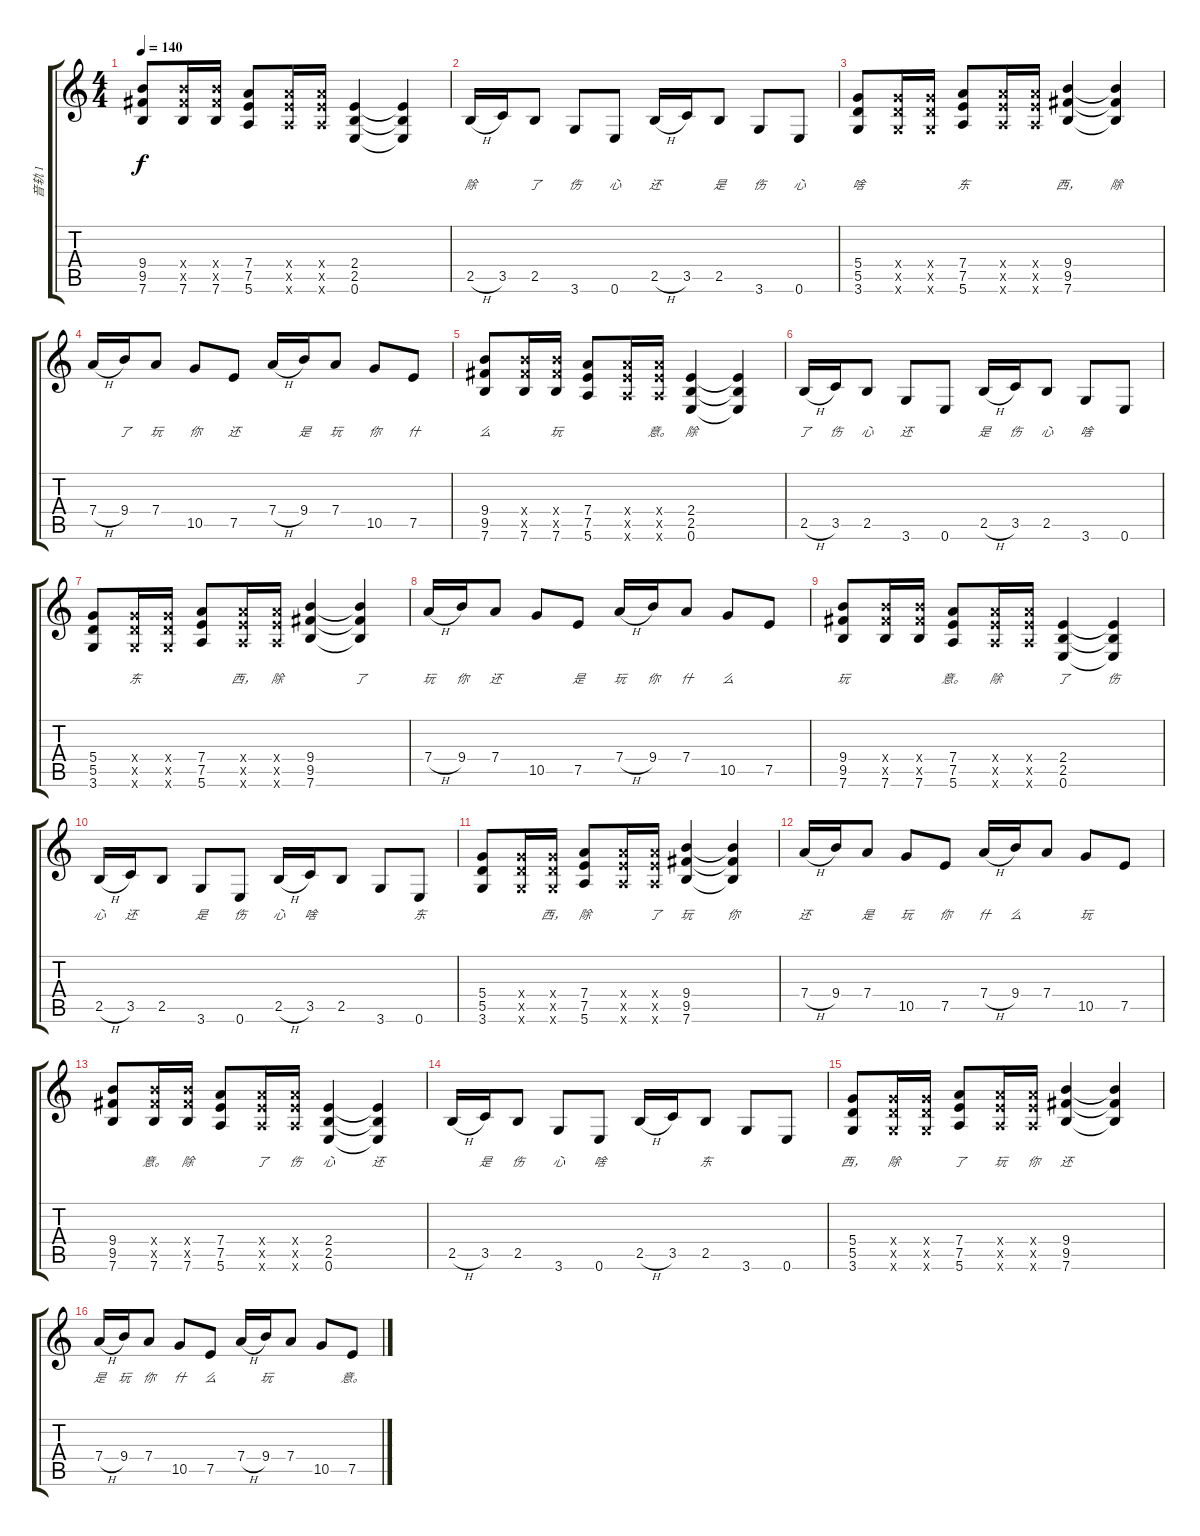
\track ("音轨 1" "音轨 1") {instrument overdrivenguitar}
\staff {score tabs}
\tuning (E4 B3 G3 D3 A2 E2) {hide}
\ts (4 4)
\tempo 140
\clef g2
\ks c
(9.4 9.5 7.6).8{dy f} (9.4{x} 9.5{x} 7.6).16 (9.4{x} 9.5{x} 7.6).16 (7.4 7.5 5.6).8 (7.4{x} 7.5{x} 5.6{x}).16 (7.4{x} 7.5{x} 5.6{x}).16 (2.4 2.5 0.6).4 (2.4{t} 2.5{t} 0.6{t}).4 |
2.5{h}.16{lyrics (0 "除") lyrics (1 "") lyrics (2 "") lyrics (3 "") lyrics (4 "")} 3.5.16{lyrics (0 "") lyrics (1 "") lyrics (2 "") lyrics (3 "") lyrics (4 "")} 2.5.8{lyrics (0 "了") lyrics (1 "") lyrics (2 "") lyrics (3 "") lyrics (4 "")} 3.6.8{lyrics (0 "伤") lyrics (1 "") lyrics (2 "") lyrics (3 "") lyrics (4 "")} 0.6.8{lyrics (0 "心") lyrics (1 "") lyrics (2 "") lyrics (3 "") lyrics (4 "")} 2.5{h}.16{lyrics (0 "还") lyrics (1 "") lyrics (2 "") lyrics (3 "") lyrics (4 "")} 3.5.16{lyrics (0 "") lyrics (1 "") lyrics (2 "") lyrics (3 "") lyrics (4 "")} 2.5.8{lyrics (0 "是") lyrics (1 "") lyrics (2 "") lyrics (3 "") lyrics (4 "")} 3.6.8{lyrics (0 "伤") lyrics (1 "") lyrics (2 "") lyrics (3 "") lyrics (4 "")} 0.6.8{lyrics (0 "心") lyrics (1 "") lyrics (2 "") lyrics (3 "") lyrics (4 "")} |
(5.4 5.5 3.6).8{lyrics (0 "啥") lyrics (1 "") lyrics (2 "") lyrics (3 "") lyrics (4 "")} (5.4{x} 5.5{x} 3.6{x}).16{lyrics (0 "") lyrics (1 "") lyrics (2 "") lyrics (3 "") lyrics (4 "")} (5.4{x} 5.5{x} 3.6{x}).16{lyrics (0 "") lyrics (1 "") lyrics (2 "") lyrics (3 "") lyrics (4 "")} (7.4 7.5 5.6).8{lyrics (0 "东") lyrics (1 "") lyrics (2 "") lyrics (3 "") lyrics (4 "")} (7.4{x} 7.5{x} 5.6{x}).16{lyrics (0 "") lyrics (1 "") lyrics (2 "") lyrics (3 "") lyrics (4 "")} (7.4{x} 7.5{x} 5.6{x}).16{lyrics (0 "") lyrics (1 "") lyrics (2 "") lyrics (3 "") lyrics (4 "")} (9.4 9.5 7.6).4{lyrics (0 "西，") lyrics (1 "") lyrics (2 "") lyrics (3 "") lyrics (4 "")} (9.4{t} 9.5{t} 7.6{t}).4{lyrics (0 "除") lyrics (1 "") lyrics (2 "") lyrics (3 "") lyrics (4 "")} |
7.4{h}.16{lyrics (0 "") lyrics (1 "") lyrics (2 "") lyrics (3 "") lyrics (4 "")} 9.4.16{lyrics (0 "了") lyrics (1 "") lyrics (2 "") lyrics (3 "") lyrics (4 "")} 7.4.8{lyrics (0 "玩") lyrics (1 "") lyrics (2 "") lyrics (3 "") lyrics (4 "")} 10.5.8{lyrics (0 "你") lyrics (1 "") lyrics (2 "") lyrics (3 "") lyrics (4 "")} 7.5.8{lyrics (0 "还") lyrics (1 "") lyrics (2 "") lyrics (3 "") lyrics (4 "")} 7.4{h}.16{lyrics (0 "") lyrics (1 "") lyrics (2 "") lyrics (3 "") lyrics (4 "")} 9.4.16{lyrics (0 "是") lyrics (1 "") lyrics (2 "") lyrics (3 "") lyrics (4 "")} 7.4.8{lyrics (0 "玩") lyrics (1 "") lyrics (2 "") lyrics (3 "") lyrics (4 "")} 10.5.8{lyrics (0 "你") lyrics (1 "") lyrics (2 "") lyrics (3 "") lyrics (4 "")} 7.5.8{lyrics (0 "什") lyrics (1 "") lyrics (2 "") lyrics (3 "") lyrics (4 "")} |
(9.4 9.5 7.6).8{lyrics (0 "么") lyrics (1 "") lyrics (2 "") lyrics (3 "") lyrics (4 "")} (9.4{x} 9.5{x} 7.6).16{lyrics (0 "") lyrics (1 "") lyrics (2 "") lyrics (3 "") lyrics (4 "")} (9.4{x} 9.5{x} 7.6).16{lyrics (0 "玩") lyrics (1 "") lyrics (2 "") lyrics (3 "") lyrics (4 "")} (7.4 7.5 5.6).8{lyrics (0 "") lyrics (1 "") lyrics (2 "") lyrics (3 "") lyrics (4 "")} (7.4{x} 7.5{x} 5.6{x}).16{lyrics (0 "") lyrics (1 "") lyrics (2 "") lyrics (3 "") lyrics (4 "")} (7.4{x} 7.5{x} 5.6{x}).16{lyrics (0 "意。") lyrics (1 "") lyrics (2 "") lyrics (3 "") lyrics (4 "")} (2.4 2.5 0.6).4{lyrics (0 "除") lyrics (1 "") lyrics (2 "") lyrics (3 "") lyrics (4 "")} (2.4{t} 2.5{t} 0.6{t}).4{lyrics (0 "") lyrics (1 "") lyrics (2 "") lyrics (3 "") lyrics (4 "")} |
2.5{h}.16{lyrics (0 "了") lyrics (1 "") lyrics (2 "") lyrics (3 "") lyrics (4 "")} 3.5.16{lyrics (0 "伤") lyrics (1 "") lyrics (2 "") lyrics (3 "") lyrics (4 "")} 2.5.8{lyrics (0 "心") lyrics (1 "") lyrics (2 "") lyrics (3 "") lyrics (4 "")} 3.6.8{lyrics (0 "还") lyrics (1 "") lyrics (2 "") lyrics (3 "") lyrics (4 "")} 0.6.8{lyrics (0 "") lyrics (1 "") lyrics (2 "") lyrics (3 "") lyrics (4 "")} 2.5{h}.16{lyrics (0 "是") lyrics (1 "") lyrics (2 "") lyrics (3 "") lyrics (4 "")} 3.5.16{lyrics (0 "伤") lyrics (1 "") lyrics (2 "") lyrics (3 "") lyrics (4 "")} 2.5.8{lyrics (0 "心") lyrics (1 "") lyrics (2 "") lyrics (3 "") lyrics (4 "")} 3.6.8{lyrics (0 "啥") lyrics (1 "") lyrics (2 "") lyrics (3 "") lyrics (4 "")} 0.6.8{lyrics (0 "") lyrics (1 "") lyrics (2 "") lyrics (3 "") lyrics (4 "")} |
(5.4 5.5 3.6).8{lyrics (0 "") lyrics (1 "") lyrics (2 "") lyrics (3 "") lyrics (4 "")} (5.4{x} 5.5{x} 3.6{x}).16{lyrics (0 "东") lyrics (1 "") lyrics (2 "") lyrics (3 "") lyrics (4 "")} (5.4{x} 5.5{x} 3.6{x}).16{lyrics (0 "") lyrics (1 "") lyrics (2 "") lyrics (3 "") lyrics (4 "")} (7.4 7.5 5.6).8{lyrics (0 "") lyrics (1 "") lyrics (2 "") lyrics (3 "") lyrics (4 "")} (7.4{x} 7.5{x} 5.6{x}).16{lyrics (0 "西，") lyrics (1 "") lyrics (2 "") lyrics (3 "") lyrics (4 "")} (7.4{x} 7.5{x} 5.6{x}).16{lyrics (0 "除") lyrics (1 "") lyrics (2 "") lyrics (3 "") lyrics (4 "")} (9.4 9.5 7.6).4{lyrics (0 "") lyrics (1 "") lyrics (2 "") lyrics (3 "") lyrics (4 "")} (9.4{t} 9.5{t} 7.6{t}).4{lyrics (0 "了") lyrics (1 "") lyrics (2 "") lyrics (3 "") lyrics (4 "")} |
7.4{h}.16{lyrics (0 "玩") lyrics (1 "") lyrics (2 "") lyrics (3 "") lyrics (4 "")} 9.4.16{lyrics (0 "你") lyrics (1 "") lyrics (2 "") lyrics (3 "") lyrics (4 "")} 7.4.8{lyrics (0 "还") lyrics (1 "") lyrics (2 "") lyrics (3 "") lyrics (4 "")} 10.5.8{lyrics (0 "") lyrics (1 "") lyrics (2 "") lyrics (3 "") lyrics (4 "")} 7.5.8{lyrics (0 "是") lyrics (1 "") lyrics (2 "") lyrics (3 "") lyrics (4 "")} 7.4{h}.16{lyrics (0 "玩") lyrics (1 "") lyrics (2 "") lyrics (3 "") lyrics (4 "")} 9.4.16{lyrics (0 "你") lyrics (1 "") lyrics (2 "") lyrics (3 "") lyrics (4 "")} 7.4.8{lyrics (0 "什") lyrics (1 "") lyrics (2 "") lyrics (3 "") lyrics (4 "")} 10.5.8{lyrics (0 "么") lyrics (1 "") lyrics (2 "") lyrics (3 "") lyrics (4 "")} 7.5.8{lyrics (0 "") lyrics (1 "") lyrics (2 "") lyrics (3 "") lyrics (4 "")} |
(9.4 9.5 7.6).8{lyrics (0 "玩") lyrics (1 "") lyrics (2 "") lyrics (3 "") lyrics (4 "")} (9.4{x} 9.5{x} 7.6).16{lyrics (0 "") lyrics (1 "") lyrics (2 "") lyrics (3 "") lyrics (4 "")} (9.4{x} 9.5{x} 7.6).16{lyrics (0 "") lyrics (1 "") lyrics (2 "") lyrics (3 "") lyrics (4 "")} (7.4 7.5 5.6).8{lyrics (0 "意。") lyrics (1 "") lyrics (2 "") lyrics (3 "") lyrics (4 "")} (7.4{x} 7.5{x} 5.6{x}).16{lyrics (0 "除") lyrics (1 "") lyrics (2 "") lyrics (3 "") lyrics (4 "")} (7.4{x} 7.5{x} 5.6{x}).16{lyrics (0 "") lyrics (1 "") lyrics (2 "") lyrics (3 "") lyrics (4 "")} (2.4 2.5 0.6).4{lyrics (0 "了") lyrics (1 "") lyrics (2 "") lyrics (3 "") lyrics (4 "")} (2.4{t} 2.5{t} 0.6{t}).4{lyrics (0 "伤") lyrics (1 "") lyrics (2 "") lyrics (3 "") lyrics (4 "")} |
2.5{h}.16{lyrics (0 "心") lyrics (1 "") lyrics (2 "") lyrics (3 "") lyrics (4 "")} 3.5.16{lyrics (0 "还") lyrics (1 "") lyrics (2 "") lyrics (3 "") lyrics (4 "")} 2.5.8{lyrics (0 "") lyrics (1 "") lyrics (2 "") lyrics (3 "") lyrics (4 "")} 3.6.8{lyrics (0 "是") lyrics (1 "") lyrics (2 "") lyrics (3 "") lyrics (4 "")} 0.6.8{lyrics (0 "伤") lyrics (1 "") lyrics (2 "") lyrics (3 "") lyrics (4 "")} 2.5{h}.16{lyrics (0 "心") lyrics (1 "") lyrics (2 "") lyrics (3 "") lyrics (4 "")} 3.5.16{lyrics (0 "啥") lyrics (1 "") lyrics (2 "") lyrics (3 "") lyrics (4 "")} 2.5.8{lyrics (0 "") lyrics (1 "") lyrics (2 "") lyrics (3 "") lyrics (4 "")} 3.6.8{lyrics (0 "") lyrics (1 "") lyrics (2 "") lyrics (3 "") lyrics (4 "")} 0.6.8{lyrics (0 "东") lyrics (1 "") lyrics (2 "") lyrics (3 "") lyrics (4 "")} |
(5.4 5.5 3.6).8{lyrics (0 "") lyrics (1 "") lyrics (2 "") lyrics (3 "") lyrics (4 "")} (5.4{x} 5.5{x} 3.6{x}).16{lyrics (0 "") lyrics (1 "") lyrics (2 "") lyrics (3 "") lyrics (4 "")} (5.4{x} 5.5{x} 3.6{x}).16{lyrics (0 "西，") lyrics (1 "") lyrics (2 "") lyrics (3 "") lyrics (4 "")} (7.4 7.5 5.6).8{lyrics (0 "除") lyrics (1 "") lyrics (2 "") lyrics (3 "") lyrics (4 "")} (7.4{x} 7.5{x} 5.6{x}).16{lyrics (0 "") lyrics (1 "") lyrics (2 "") lyrics (3 "") lyrics (4 "")} (7.4{x} 7.5{x} 5.6{x}).16{lyrics (0 "了") lyrics (1 "") lyrics (2 "") lyrics (3 "") lyrics (4 "")} (9.4 9.5 7.6).4{lyrics (0 "玩") lyrics (1 "") lyrics (2 "") lyrics (3 "") lyrics (4 "")} (9.4{t} 9.5{t} 7.6{t}).4{lyrics (0 "你") lyrics (1 "") lyrics (2 "") lyrics (3 "") lyrics (4 "")} |
7.4{h}.16{lyrics (0 "还") lyrics (1 "") lyrics (2 "") lyrics (3 "") lyrics (4 "")} 9.4.16{lyrics (0 "") lyrics (1 "") lyrics (2 "") lyrics (3 "") lyrics (4 "")} 7.4.8{lyrics (0 "是") lyrics (1 "") lyrics (2 "") lyrics (3 "") lyrics (4 "")} 10.5.8{lyrics (0 "玩") lyrics (1 "") lyrics (2 "") lyrics (3 "") lyrics (4 "")} 7.5.8{lyrics (0 "你") lyrics (1 "") lyrics (2 "") lyrics (3 "") lyrics (4 "")} 7.4{h}.16{lyrics (0 "什") lyrics (1 "") lyrics (2 "") lyrics (3 "") lyrics (4 "")} 9.4.16{lyrics (0 "么") lyrics (1 "") lyrics (2 "") lyrics (3 "") lyrics (4 "")} 7.4.8{lyrics (0 "") lyrics (1 "") lyrics (2 "") lyrics (3 "") lyrics (4 "")} 10.5.8{lyrics (0 "玩") lyrics (1 "") lyrics (2 "") lyrics (3 "") lyrics (4 "")} 7.5.8{lyrics (0 "") lyrics (1 "") lyrics (2 "") lyrics (3 "") lyrics (4 "")} |
(9.4 9.5 7.6).8{lyrics (0 "") lyrics (1 "") lyrics (2 "") lyrics (3 "") lyrics (4 "")} (9.4{x} 9.5{x} 7.6).16{lyrics (0 "意。") lyrics (1 "") lyrics (2 "") lyrics (3 "") lyrics (4 "")} (9.4{x} 9.5{x} 7.6).16{lyrics (0 "除") lyrics (1 "") lyrics (2 "") lyrics (3 "") lyrics (4 "")} (7.4 7.5 5.6).8{lyrics (0 "") lyrics (1 "") lyrics (2 "") lyrics (3 "") lyrics (4 "")} (7.4{x} 7.5{x} 5.6{x}).16{lyrics (0 "了") lyrics (1 "") lyrics (2 "") lyrics (3 "") lyrics (4 "")} (7.4{x} 7.5{x} 5.6{x}).16{lyrics (0 "伤") lyrics (1 "") lyrics (2 "") lyrics (3 "") lyrics (4 "")} (2.4 2.5 0.6).4{lyrics (0 "心") lyrics (1 "") lyrics (2 "") lyrics (3 "") lyrics (4 "")} (2.4{t} 2.5{t} 0.6{t}).4{lyrics (0 "还") lyrics (1 "") lyrics (2 "") lyrics (3 "") lyrics (4 "")} |
2.5{h}.16{lyrics (0 "") lyrics (1 "") lyrics (2 "") lyrics (3 "") lyrics (4 "")} 3.5.16{lyrics (0 "是") lyrics (1 "") lyrics (2 "") lyrics (3 "") lyrics (4 "")} 2.5.8{lyrics (0 "伤") lyrics (1 "") lyrics (2 "") lyrics (3 "") lyrics (4 "")} 3.6.8{lyrics (0 "心") lyrics (1 "") lyrics (2 "") lyrics (3 "") lyrics (4 "")} 0.6.8{lyrics (0 "啥") lyrics (1 "") lyrics (2 "") lyrics (3 "") lyrics (4 "")} 2.5{h}.16{lyrics (0 "") lyrics (1 "") lyrics (2 "") lyrics (3 "") lyrics (4 "")} 3.5.16{lyrics (0 "") lyrics (1 "") lyrics (2 "") lyrics (3 "") lyrics (4 "")} 2.5.8{lyrics (0 "东") lyrics (1 "") lyrics (2 "") lyrics (3 "") lyrics (4 "")} 3.6.8{lyrics (0 "") lyrics (1 "") lyrics (2 "") lyrics (3 "") lyrics (4 "")} 0.6.8{lyrics (0 "") lyrics (1 "") lyrics (2 "") lyrics (3 "") lyrics (4 "")} |
(5.4 5.5 3.6).8{lyrics (0 "西，") lyrics (1 "") lyrics (2 "") lyrics (3 "") lyrics (4 "")} (5.4{x} 5.5{x} 3.6{x}).16{lyrics (0 "除") lyrics (1 "") lyrics (2 "") lyrics (3 "") lyrics (4 "")} (5.4{x} 5.5{x} 3.6{x}).16{lyrics (0 "") lyrics (1 "") lyrics (2 "") lyrics (3 "") lyrics (4 "")} (7.4 7.5 5.6).8{lyrics (0 "了") lyrics (1 "") lyrics (2 "") lyrics (3 "") lyrics (4 "")} (7.4{x} 7.5{x} 5.6{x}).16{lyrics (0 "玩") lyrics (1 "") lyrics (2 "") lyrics (3 "") lyrics (4 "")} (7.4{x} 7.5{x} 5.6{x}).16{lyrics (0 "你") lyrics (1 "") lyrics (2 "") lyrics (3 "") lyrics (4 "")} (9.4 9.5 7.6).4{lyrics (0 "还") lyrics (1 "") lyrics (2 "") lyrics (3 "") lyrics (4 "")} (9.4{t} 9.5{t} 7.6{t}).4{lyrics (0 "") lyrics (1 "") lyrics (2 "") lyrics (3 "") lyrics (4 "")} |
7.4{h}.16{lyrics (0 "是") lyrics (1 "") lyrics (2 "") lyrics (3 "") lyrics (4 "")} 9.4.16{lyrics (0 "玩") lyrics (1 "") lyrics (2 "") lyrics (3 "") lyrics (4 "")} 7.4.8{lyrics (0 "你") lyrics (1 "") lyrics (2 "") lyrics (3 "") lyrics (4 "")} 10.5.8{lyrics (0 "什") lyrics (1 "") lyrics (2 "") lyrics (3 "") lyrics (4 "")} 7.5.8{lyrics (0 "么") lyrics (1 "") lyrics (2 "") lyrics (3 "") lyrics (4 "")} 7.4{h}.16{lyrics (0 "") lyrics (1 "") lyrics (2 "") lyrics (3 "") lyrics (4 "")} 9.4.16{lyrics (0 "玩") lyrics (1 "") lyrics (2 "") lyrics (3 "") lyrics (4 "")} 7.4.8{lyrics (0 "") lyrics (1 "") lyrics (2 "") lyrics (3 "") lyrics (4 "")} 10.5.8{lyrics (0 "") lyrics (1 "") lyrics (2 "") lyrics (3 "") lyrics (4 "")} 7.5.8{lyrics (0 "意。") lyrics (1 "") lyrics (2 "") lyrics (3 "") lyrics (4 "")}
